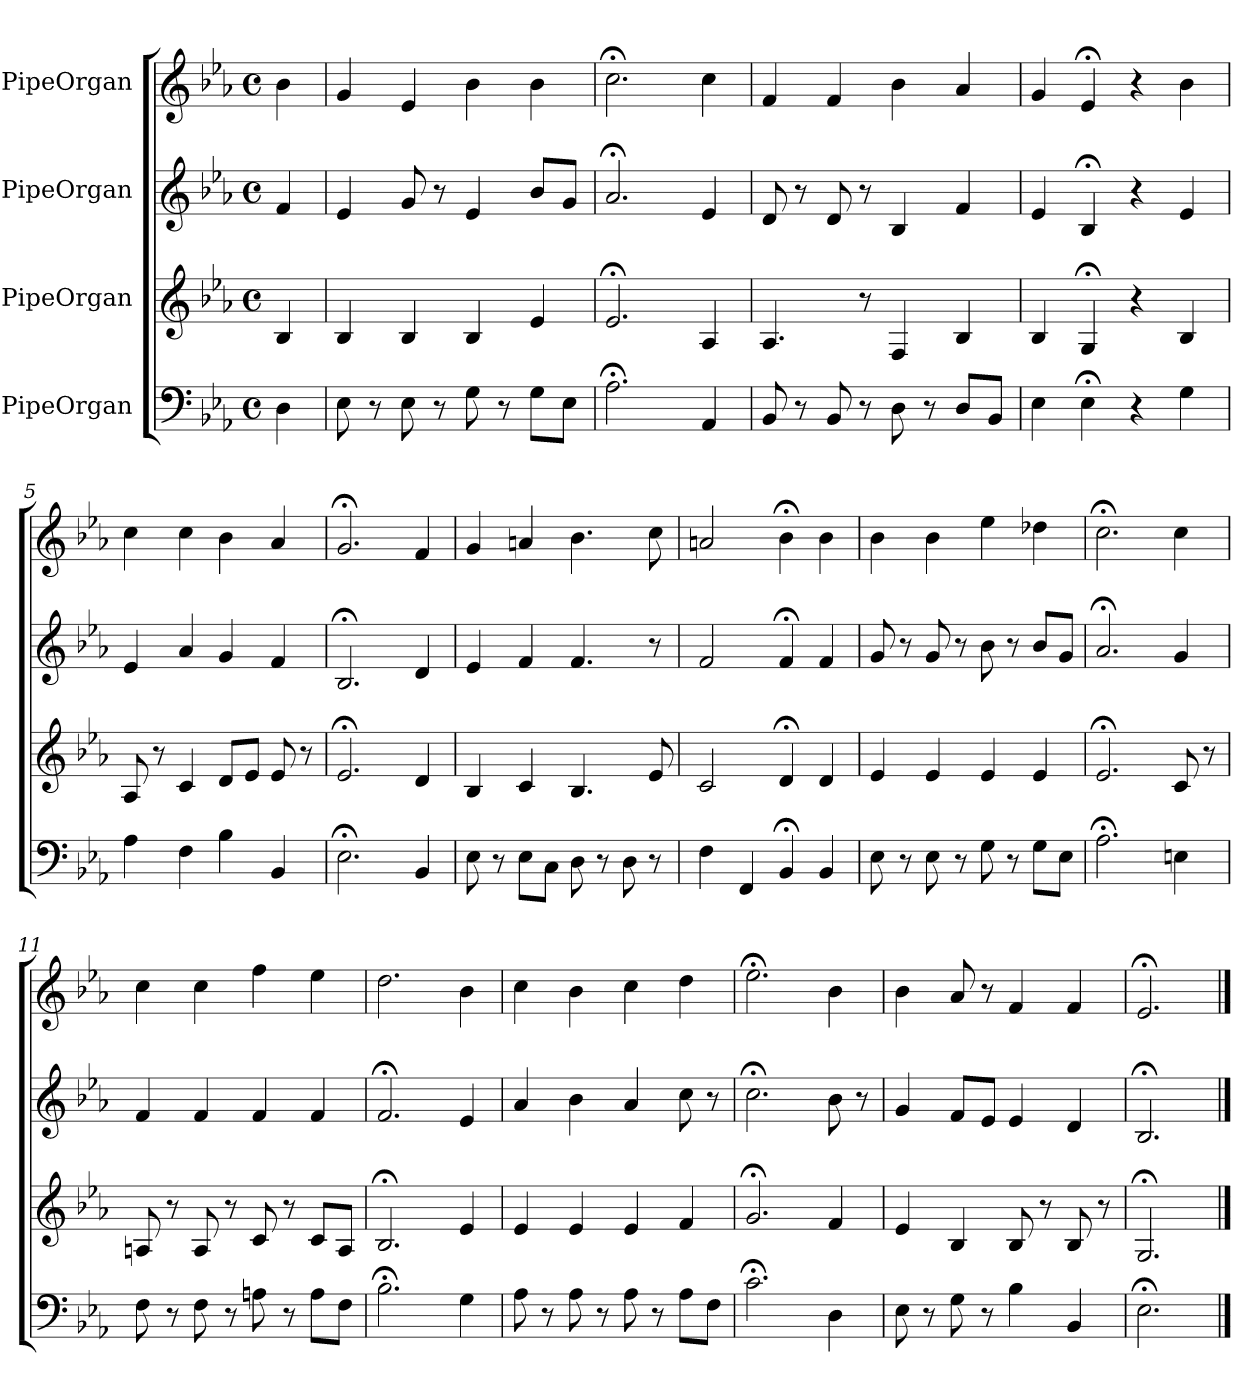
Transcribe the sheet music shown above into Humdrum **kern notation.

**kern	**kern	**kern	**kern
*part4	*part3	*part2	*part1
*staff4	*staff3	*staff2	*staff1
*I"PipeOrgan	*I"PipeOrgan	*I"PipeOrgan	*I"PipeOrgan
*k[b-e-a-]	*k[b-e-a-]	*k[b-e-a-]	*k[b-e-a-]
*E-:	*E-:	*E-:	*E-:
*M4/4	*M4/4	*M4/4	*M4/4
*met(c)	*met(c)	*met(c)	*met(c)
*MM60	*MM60	*MM60	*MM60
=	=	=	=
4D	4B-	4f	4b-
=1	=1	=1	=1
8E-	4B-	4e-	4g
8r	.	.	.
8E-	4B-	8g	4e-
8r	.	8r	.
8G	4B-	4e-	4b-
8r	.	.	.
8GL	4e-	8b-L	4b-
8E-J	.	8gJ	.
=2	=2	=2	=2
2.A-;<	2.e-;<	2.a-;<	2.cc;<
4AA-	4A-	4e-	4cc
=3	=3	=3	=3
8BB-	4.A-	8d	4f
8r	.	8r	.
8BB-	.	8d	4f
8r	8r	8r	.
8D	4F	4B-	4b-
8r	.	.	.
8DL	4B-	4f	4a-
8BB-J	.	.	.
=4	=4	=4	=4
4E-	4B-	4e-	4g
4E-;<	4G;<	4B-;<	4e-;<
4r	4r	4r	4r
4G	4B-	4e-	4b-
=5	=5	=5	=5
4A-	8A-	4e-	4cc
.	8r	.	.
4F	4c	4a-	4cc
4B-	8dL	4g	4b-
.	8e-J	.	.
4BB-	8e-	4f	4a-
.	8r	.	.
=6	=6	=6	=6
2.E-;<	2.e-;<	2.B-;<	2.g;<
4BB-	4d	4d	4f
=7	=7	=7	=7
8E-	4B-	4e-	4g
8r	.	.	.
8E-L	4c	4f	4an
8CJ	.	.	.
8D	4.B-	4.f	4.b-
8r	.	.	.
8D	.	.	.
8r	8e-	8r	8cc
=8	=8	=8	=8
4F	2c	2f	2an
4FF	.	.	.
4BB-;<	4d;<	4f;<	4b-;<
4BB-	4d	4f	4b-
=9	=9	=9	=9
8E-	4e-	8g	4b-
8r	.	8r	.
8E-	4e-	8g	4b-
8r	.	8r	.
8G	4e-	8b-	4ee-
8r	.	8r	.
8GL	4e-	8b-L	4dd-X
8E-J	.	8gJ	.
=10	=10	=10	=10
2.A-;<	2.e-;<	2.a-;<	2.cc;<
4En	8c	4g	4cc
.	8r	.	.
=11	=11	=11	=11
8F	8An	4f	4cc
8r	8r	.	.
8F	8A	4f	4cc
8r	8r	.	.
8An	8c	4f	4ff
8r	8r	.	.
8AL	8cL	4f	4ee-
8FJ	8AJ	.	.
=12	=12	=12	=12
2.B-;<	2.B-;<	2.f;<	2.dd
4G	4e-	4e-	4b-
=13	=13	=13	=13
8A-	4e-	4a-	4cc
8r	.	.	.
8A-	4e-	4b-	4b-
8r	.	.	.
8A-	4e-	4a-	4cc
8r	.	.	.
8A-L	4f	8cc	4dd
8FJ	.	8r	.
=14	=14	=14	=14
2.c;<	2.g;<	2.cc;<	2.ee-;<
4D	4f	8b-	4b-
.	.	8r	.
=15	=15	=15	=15
8E-	4e-	4g	4b-
8r	.	.	.
8G	4B-	8fL	8a-
8r	.	8e-J	8r
4B-	8B-	4e-	4f
.	8r	.	.
4BB-	8B-	4d	4f
.	8r	.	.
=16	=16	=16	=16
2.E-;<	2.G;<	2.B-;<	2.e-;<
==	==	==	==
*-	*-	*-	*-
